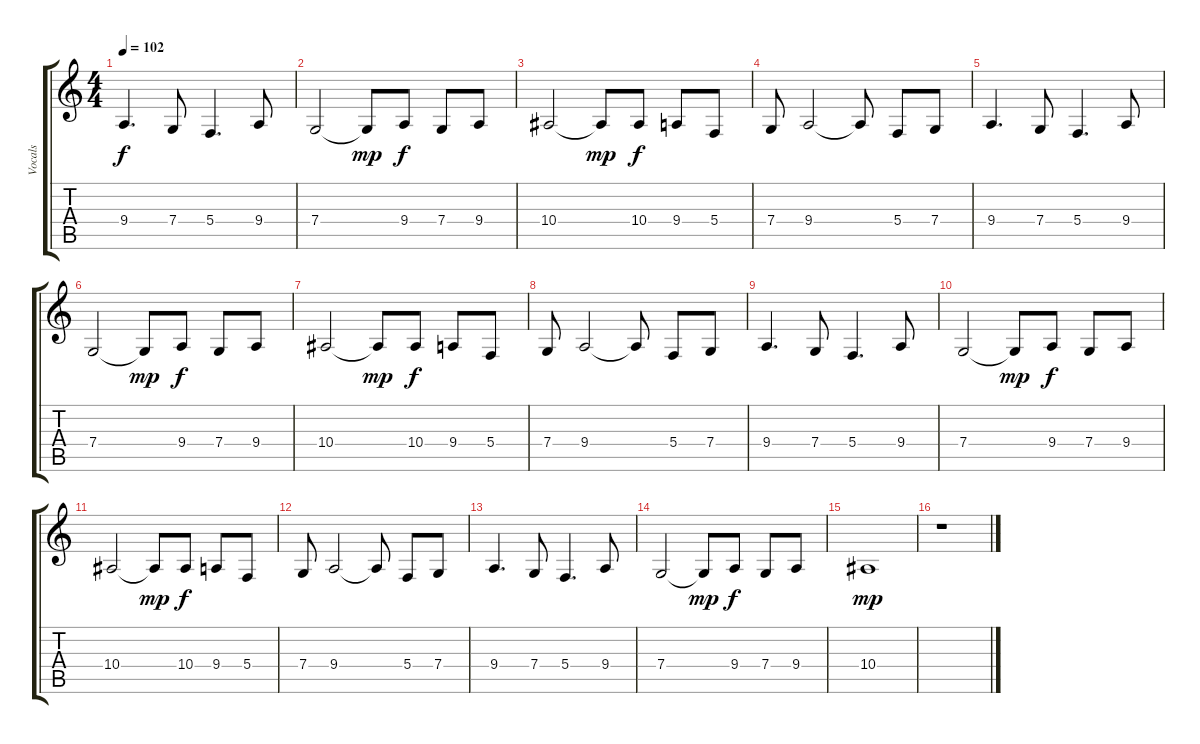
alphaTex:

\track ("Vocals" "Vocals") {instrument voiceoohs}
\staff {score tabs}
\tuning (D4 A3 F3 C3 G2 D2) {hide}
\ts (4 4)
\tempo 102
\clef g2
\ks c
9.4.4{d dy f} 7.4.8 5.4.4{d} 9.4.8 |
7.4.2 7.4{t}.8{dy mp} 9.4.8{dy f} 7.4.8 9.4.8 |
10.4.2 10.4{t}.8{dy mp} 10.4.8{dy f} 9.4.8 5.4.8 |
7.4.8 9.4.2 9.4{t}.8 5.4.8 7.4.8 |
9.4.4{d} 7.4.8 5.4.4{d} 9.4.8 |
7.4.2 7.4{t}.8{dy mp} 9.4.8{dy f} 7.4.8 9.4.8 |
10.4.2 10.4{t}.8{dy mp} 10.4.8{dy f} 9.4.8 5.4.8 |
7.4.8 9.4.2 9.4{t}.8 5.4.8 7.4.8 |
9.4.4{d} 7.4.8 5.4.4{d} 9.4.8 |
7.4.2 7.4{t}.8{dy mp} 9.4.8{dy f} 7.4.8 9.4.8 |
10.4.2 10.4{t}.8{dy mp} 10.4.8{dy f} 9.4.8 5.4.8 |
7.4.8 9.4.2 9.4{t}.8 5.4.8 7.4.8 |
9.4.4{d} 7.4.8 5.4.4{d} 9.4.8 |
7.4.2 7.4{t}.8{dy mp} 9.4.8{dy f} 7.4.8 9.4.8 |
10.4.1{dy mp} |
r.1
